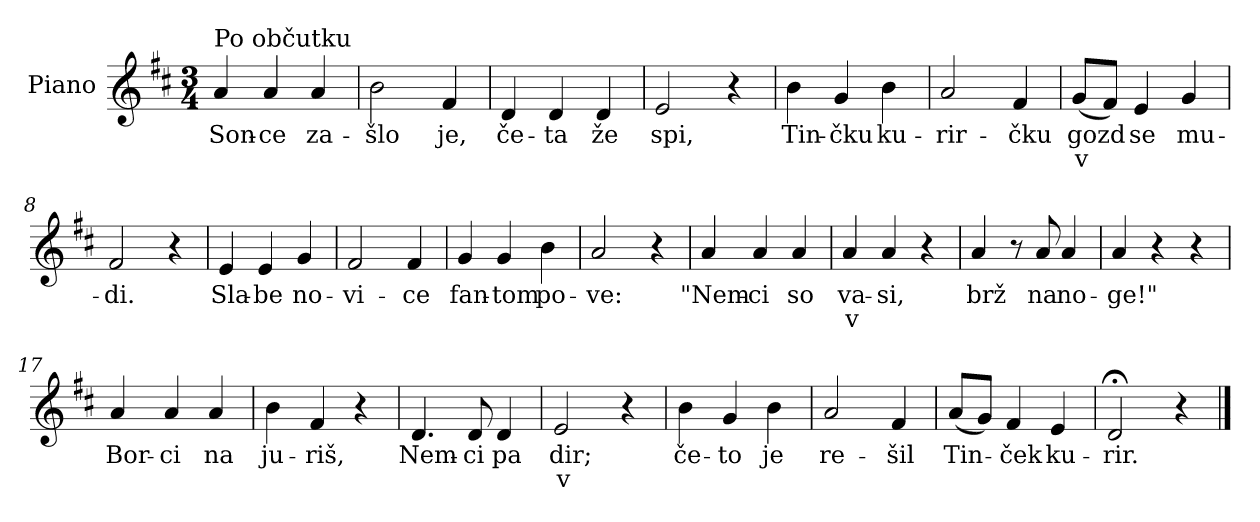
**kern	**text	**text
*part1	*part1	*part1
*staff1	*staff1	*staff1
*I"Piano	*	*
*I'Pno.	*	*
*clefG2	*	*
*k[f#c#]	*	*
*M3/4	*	*
=1	=1	=1
!LO:TX:t=Po občutku	!	!
!	!LO:LY:b	!
4a/	Son-	.
!	!LO:LY:b	!
4a/	-ce	.
!	!LO:LY:b	!
4a/	za-	.
=2	=2	=2
!	!LO:LY:b	!
2b\	-šlo	.
!	!LO:LY:b	!
4f#/	je,	.
=3	=3	=3
!	!LO:LY:b	!
4d/	če-	.
!	!LO:LY:b	!
4d/	-ta	.
!	!LO:LY:b	!
4d/	že	.
=4	=4	=4
!	!LO:LY:b	!
2e/	spi,	.
4r	.	.
=5	=5	=5
!	!LO:LY:b	!
4b\	Tin-	.
!	!LO:LY:b	!
4g/	-čku	.
!	!LO:LY:b	!
4b\	ku-	.
=6	=6	=6
!	!LO:LY:b	!
2a/	-rir-	.
!	!LO:LY:b	!
4f#/	-čku	.
=7	=7	=7
!	!LO:LY:b	!LO:LY:b
(<8g/L	gozd	v
8f#/J)	.	.
!	!LO:LY:b	!
4e/	se	.
!	!LO:LY:b	!
4g/	mu-	.
!!LO:LB:g=z
=8	=8	=8
!	!LO:LY:b	!
2f#/	-di.	.
4r	.	.
=9	=9	=9
!	!LO:LY:b	!
4e/	Sla-	.
!	!LO:LY:b	!
4e/	-be	.
!	!LO:LY:b	!
4g/	no-	.
=10	=10	=10
!	!LO:LY:b	!
2f#/	-vi-	.
!	!LO:LY:b	!
4f#/	-ce	.
=11	=11	=11
!	!LO:LY:b	!
4g/	fan-	.
!	!LO:LY:b	!
4g/	-tom	.
!	!LO:LY:b	!
4b\	po-	.
=12	=12	=12
!	!LO:LY:b	!
2a/	-ve:	.
4r	.	.
=13	=13	=13
!	!LO:LY:b	!
4a/	"Nem-	.
!	!LO:LY:b	!
4a/	-ci	.
!	!LO:LY:b	!
4a/	so	.
=14	=14	=14
!	!LO:LY:b	!LO:LY:b
4a/	va-	v
!	!LO:LY:b	!
4a/	-si,	.
4r	.	.
=15	=15	=15
!	!LO:LY:b	!
4a/	brž	.
8r	.	.
!	!LO:LY:b	!
8a/	na	.
!	!LO:LY:b	!
4a/	no-	.
!!LO:LB:g=z
=16	=16	=16
!	!LO:LY:b	!
4a/	-ge!"	.
4r	.	.
4r	.	.
=17	=17	=17
!	!LO:LY:b	!
4a/	Bor-	.
!	!LO:LY:b	!
4a/	-ci	.
!	!LO:LY:b	!
4a/	na	.
=18	=18	=18
!	!LO:LY:b	!
4b\	ju-	.
!	!LO:LY:b	!
4f#/	-riš,	.
4r	.	.
=19	=19	=19
!	!LO:LY:b	!
4.d/	Nem-	.
!	!LO:LY:b	!
8d/	-ci	.
!	!LO:LY:b	!
4d/	pa	.
=20	=20	=20
!	!LO:LY:b	!LO:LY:b
2e/	dir;	v
4r	.	.
=21	=21	=21
!	!LO:LY:b	!
4b\	če-	.
!	!LO:LY:b	!
4g/	-to	.
!	!LO:LY:b	!
4b\	je	.
=22	=22	=22
!	!LO:LY:b	!
2a/	re-	.
!	!LO:LY:b	!
4f#/	-šil	.
=23	=23	=23
!	!LO:LY:b	!
(<8a/L	Tin-	.
8g/J)	.	.
!	!LO:LY:b	!
4f#/	-ček	.
!	!LO:LY:b	!
4e/	ku-	.
!!LO:LB:g=z
=24	=24	=24
!	!LO:LY:b	!
2d;</	-rir.	.
4r	.	.
==	==	==
*-	*-	*-
